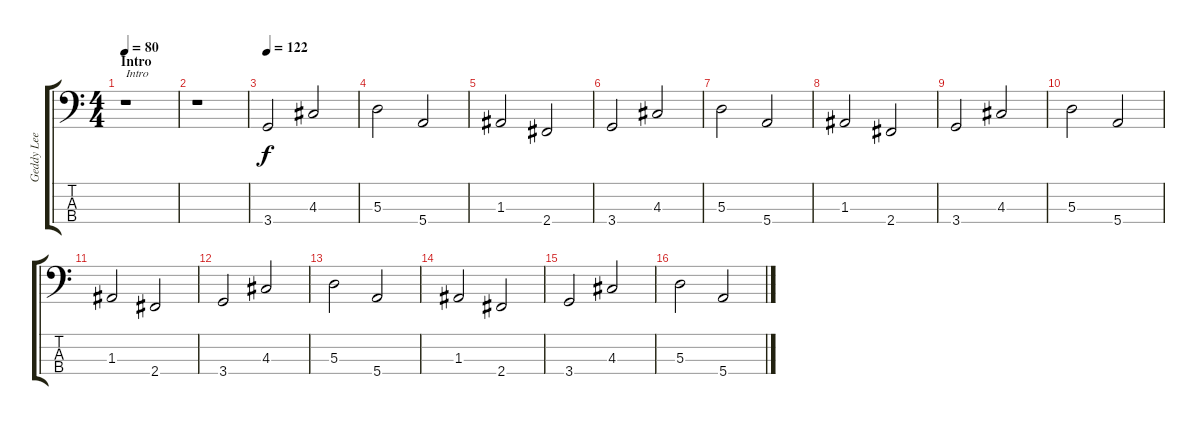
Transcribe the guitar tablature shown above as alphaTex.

\track ("Geddy Lee" "Geddy Lee") {instrument electricbassfinger}
\staff {score tabs}
\tuning (G2 D2 A1 E1) {hide}
\ts (4 4)
\section ("" "Intro")
\tempo 80
\clef f4
\ks c
r.1{txt "Intro" dy f instrument electricbassfinger} |
r.1 |
\tempo 122
3.4.2{volume 8 instrument lead8bassandlead} 4.3.2 |
5.3.2 5.4.2 |
1.3.2{volume 9} 2.4.2 |
3.4.2 4.3.2 |
5.3.2{volume 10} 5.4.2 |
1.3.2 2.4.2 |
3.4.2{volume 11} 4.3.2 |
5.3.2 5.4.2 |
1.3.2 2.4.2 |
3.4.2{instrument lead8bassandlead} 4.3.2 |
5.3.2 5.4.2 |
1.3.2 2.4.2 |
3.4.2{instrument lead8bassandlead} 4.3.2 |
5.3.2 5.4.2
